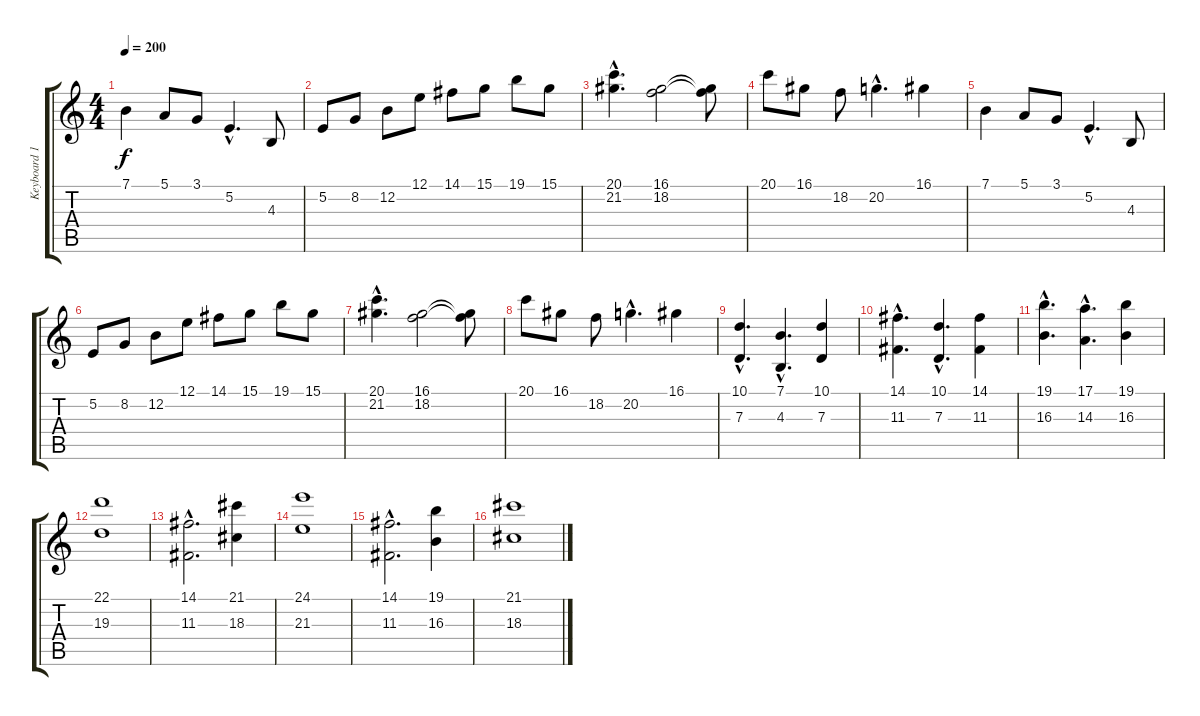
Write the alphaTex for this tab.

\track ("Keyboard 1" "Keyboard 1") {instrument stringensemble1}
\staff {score tabs}
\tuning (E4 B3 G3 D3 A2 E2) {hide}
\ts (4 4)
\section ("" "")
\tempo 200
\clef g2
\ks c
7.1.4{dy f} 5.1.8 3.1.8 5.2{hac}.4{d} 4.3.8 |
5.2.8 8.2.8 12.2.8 12.1.8 14.1.8 15.1.8 19.1.8 15.1.8 |
(20.1{hac} 21.2{hac}).4{d} (16.1 18.2).2 (16.1{t} 18.2{t}).8 |
20.1.8 16.1.8 18.2.8 20.2{hac}.4{d} 16.1.4 |
7.1.4 5.1.8 3.1.8 5.2{hac}.4{d} 4.3.8 |
5.2.8 8.2.8 12.2.8 12.1.8 14.1.8 15.1.8 19.1.8 15.1.8 |
(20.1{hac} 21.2{hac}).4{d} (16.1 18.2).2 (16.1{t} 18.2{t}).8 |
20.1.8 16.1.8 18.2.8 20.2{hac}.4{d} 16.1.4 |
\section ("" "")
(10.1{hac} 7.3{hac}).4{d} (7.1{hac} 4.3{hac}).4{d} (10.1 7.3).4 |
(14.1{hac} 11.3{hac}).4{d} (10.1{hac} 7.3{hac}).4{d} (14.1 11.3).4 |
(19.1{hac} 16.3{hac}).4{d} (17.1{hac} 14.3{hac}).4{d} (19.1 16.3).4 |
(22.1 19.3).1 |
\section ("" "")
(14.1{hac} 11.3{hac}).2{d} (21.1 18.3).4 |
(24.1 21.3).1 |
(14.1{hac} 11.3{hac}).2{d} (19.1 16.3).4 |
(21.1 18.3).1
